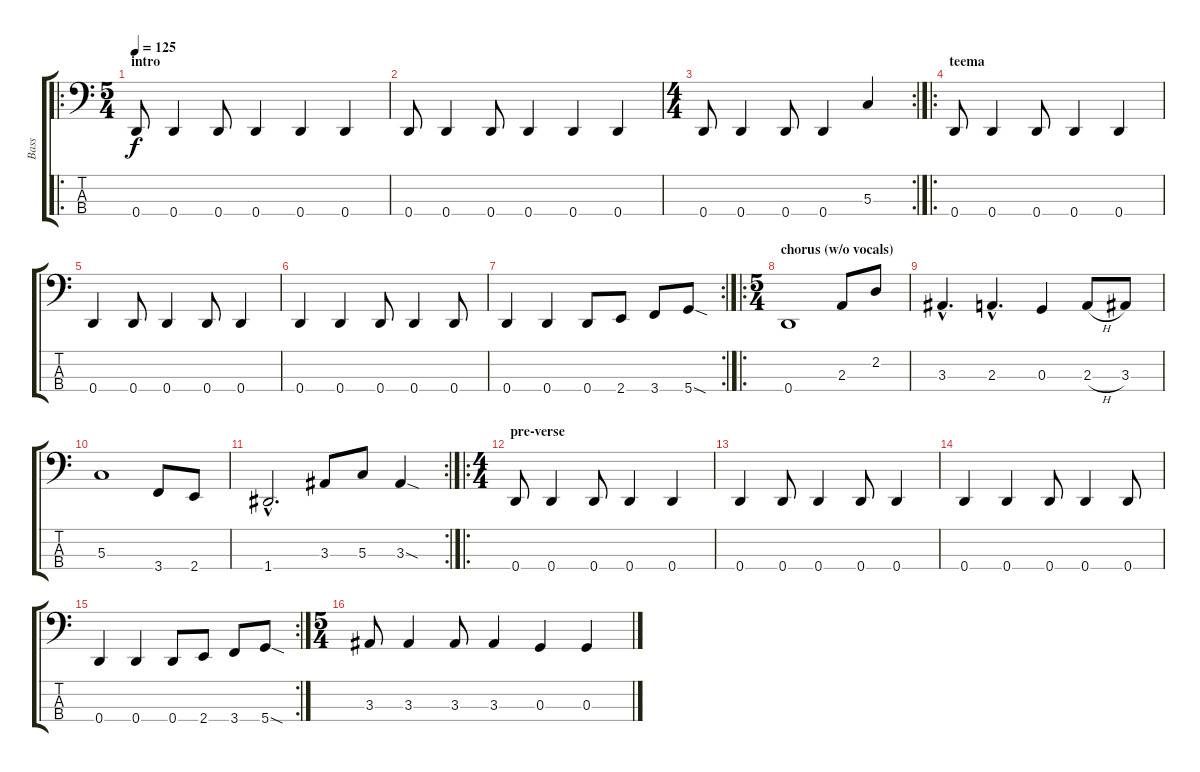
\track ("Bass" "Bass") {instrument fretlessbass}
\staff {score tabs}
\tuning (F2 C2 G1 D1) {hide}
\ro
\ts (5 4)
\section ("" "intro")
\tempo 125
\clef f4
\ks c
0.4.8{dy f instrument fretlessbass} 0.4.4 0.4.8 0.4.4 0.4.4 0.4.4 |
0.4.8 0.4.4 0.4.8 0.4.4 0.4.4 0.4.4 |
\rc 2
\ts (4 4)
0.4.8 0.4.4 0.4.8 0.4.4 5.3.4 |
\ro
\section ("" "teema")
0.4.8 0.4.4 0.4.8 0.4.4 0.4.4 |
0.4.4 0.4.8 0.4.4 0.4.8 0.4.4 |
0.4.4 0.4.4 0.4.8 0.4.4 0.4.8 |
\rc 2
0.4.4 0.4.4 0.4.8 2.4.8 3.4.8 5.4{sod}.8 |
\ro
\ts (5 4)
\section ("" "chorus (w/o vocals)")
0.4.1 2.3.8 2.2.8 |
3.3{hac}.4{d} 2.3{hac}.4{d} 0.3.4 2.3{h}.8 3.3.8 |
5.3.1 3.4.8 2.4.8 |
\rc 2
1.4{hac}.2{d} 3.3.8 5.3.8 3.3{sod}.4 |
\ro
\ts (4 4)
\section ("" "pre-verse")
0.4.8 0.4.4 0.4.8 0.4.4 0.4.4 |
0.4.4 0.4.8 0.4.4 0.4.8 0.4.4 |
0.4.4 0.4.4 0.4.8 0.4.4 0.4.8 |
\rc 2
0.4.4 0.4.4 0.4.8 2.4.8 3.4.8 5.4{sod}.8 |
\ts (5 4)
3.3.8 3.3.4 3.3.8 3.3.4 0.3.4 0.3.4
